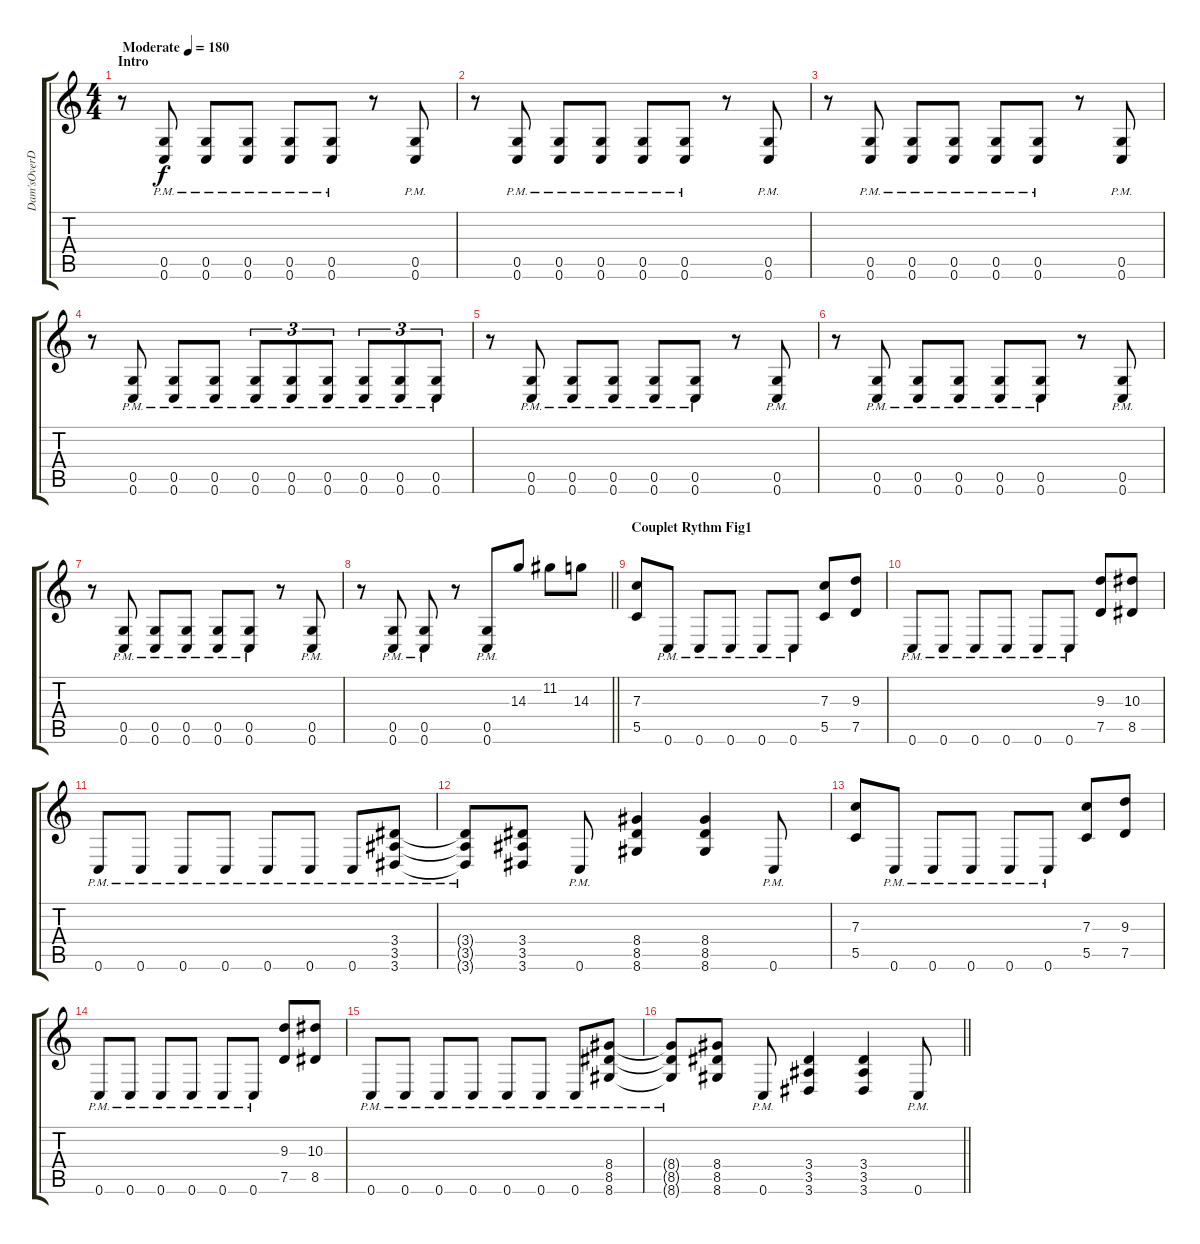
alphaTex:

\track ("Dam'sOverDubs" "Dam'sOverD") {instrument distortionguitar}
\staff {score tabs}
\tuning (D4 A3 F3 C3 G2 C2) {hide}
\ts (4 4)
\section ("" "Intro")
\tempo (180 "Moderate")
\clef g2
\ks c
r.8{dy f instrument distortionguitar} (0.5{pm} 0.6{pm}).8 (0.5{pm} 0.6{pm}).8 (0.5{pm} 0.6{pm}).8 (0.5{pm} 0.6{pm}).8 (0.5{pm} 0.6{pm}).8 r.8 (0.5{pm} 0.6{pm}).8 |
r.8 (0.5{pm} 0.6{pm}).8 (0.5{pm} 0.6{pm}).8 (0.5{pm} 0.6{pm}).8 (0.5{pm} 0.6{pm}).8 (0.5{pm} 0.6{pm}).8 r.8 (0.5{pm} 0.6{pm}).8 |
r.8 (0.5{pm} 0.6{pm}).8 (0.5{pm} 0.6{pm}).8 (0.5{pm} 0.6{pm}).8 (0.5{pm} 0.6{pm}).8 (0.5{pm} 0.6{pm}).8 r.8 (0.5{pm} 0.6{pm}).8 |
r.8 (0.5{pm} 0.6{pm}).8 (0.5{pm} 0.6{pm}).8 (0.5{pm} 0.6{pm}).8 (0.5{pm} 0.6{pm}).8{tu (3 2)} (0.5{pm} 0.6{pm}).8{tu (3 2)} (0.5{pm} 0.6{pm}).8{tu (3 2)} (0.5{pm} 0.6{pm}).8{tu (3 2)} (0.5{pm} 0.6{pm}).8{tu (3 2)} (0.5{pm} 0.6{pm}).8{tu (3 2)} |
r.8 (0.5{pm} 0.6{pm}).8 (0.5{pm} 0.6{pm}).8 (0.5{pm} 0.6{pm}).8 (0.5{pm} 0.6{pm}).8 (0.5{pm} 0.6{pm}).8 r.8 (0.5{pm} 0.6{pm}).8 |
r.8 (0.5{pm} 0.6{pm}).8 (0.5{pm} 0.6{pm}).8 (0.5{pm} 0.6{pm}).8 (0.5{pm} 0.6{pm}).8 (0.5{pm} 0.6{pm}).8 r.8 (0.5{pm} 0.6{pm}).8 |
r.8 (0.5{pm} 0.6{pm}).8 (0.5{pm} 0.6{pm}).8 (0.5{pm} 0.6{pm}).8 (0.5{pm} 0.6{pm}).8 (0.5{pm} 0.6{pm}).8 r.8 (0.5{pm} 0.6{pm}).8 |
\barLineRight lightlight
r.8 (0.5{pm} 0.6{pm}).8 (0.5{pm} 0.6{pm}).8 r.8 (0.5{pm} 0.6{pm}).8 14.3.8 11.2.8 14.3.8 |
\section ("" "Couplet Rythm Fig1")
(7.3 5.5).8 0.6{pm}.8 0.6{pm}.8 0.6{pm}.8 0.6{pm}.8 0.6{pm}.8 (7.3 5.5).8 (9.3 7.5).8 |
0.6{pm}.8 0.6{pm}.8 0.6{pm}.8 0.6{pm}.8 0.6{pm}.8 0.6{pm}.8 (9.3 7.5).8 (10.3 8.5).8 |
0.6{pm}.8 0.6{pm}.8 0.6{pm}.8 0.6{pm}.8 0.6{pm}.8 0.6{pm}.8 0.6{pm}.8 (3.4 3.5{pm} 3.6).8 |
(3.4{t} 3.5{pm t} 3.6{t}).8 (3.4 3.5 3.6).8 0.6{pm}.8 (8.4 8.5 8.6).4 (8.4 8.5 8.6).4 0.6{pm}.8 |
(7.3 5.5).8 0.6{pm}.8 0.6{pm}.8 0.6{pm}.8 0.6{pm}.8 0.6{pm}.8 (7.3 5.5).8 (9.3 7.5).8 |
0.6{pm}.8 0.6{pm}.8 0.6{pm}.8 0.6{pm}.8 0.6{pm}.8 0.6{pm}.8 (9.3 7.5).8 (10.3 8.5).8 |
0.6{pm}.8 0.6{pm}.8 0.6{pm}.8 0.6{pm}.8 0.6{pm}.8 0.6{pm}.8 0.6{pm}.8 (8.4 8.5{pm} 8.6).8 |
\barLineRight lightlight
(8.4{t} 8.5{pm t} 8.6{t}).8 (8.4 8.5 8.6).8 0.6{pm}.8 (3.4 3.5 3.6).4 (3.4 3.5 3.6).4 0.6{pm}.8
